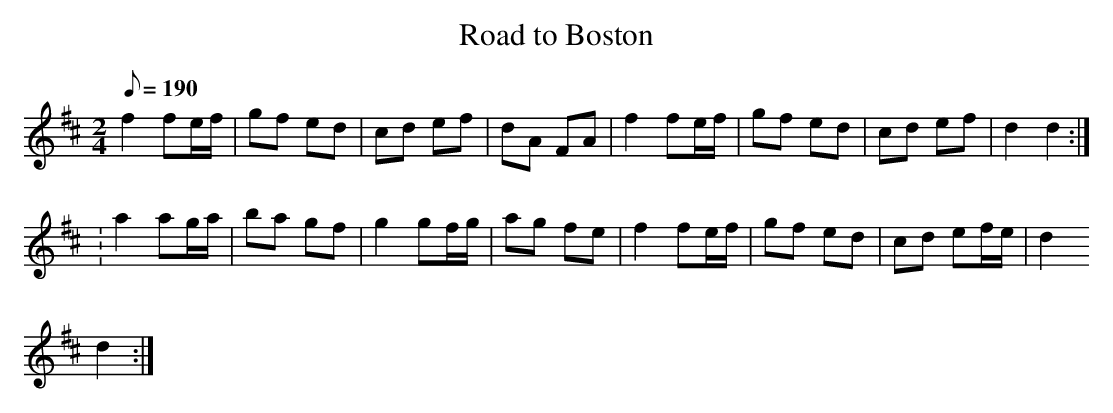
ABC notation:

X:1
T:Road to Boston
M:2/4
L:1/8
Q:190
K:D
f2 fe/f/ | gf ed | cd ef | dA FA | f2 fe/f/ | gf ed | cd ef | d2 d2 :|
: a2 ag/a/ | ba gf | g2 gf/g/ | ag fe | f2 fe/f/ | gf ed | cd ef/e/ | d2
d2 :|
